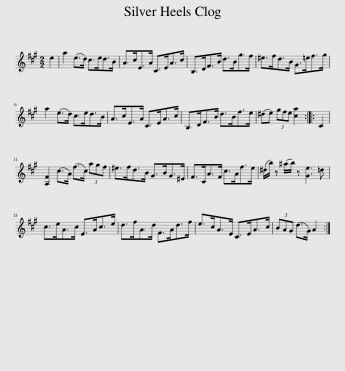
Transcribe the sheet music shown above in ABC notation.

X:1
L:1/8
M:2/2
I:linebreak $
K:A
V:1 treble
V:1
 e2 | a2 (e>d) c>ed>B | A>cE>A C>EA>c | B,>DF>B d>Bg>f | ^e>fd>B G>=ef>g |$ %5
 a2 (e>d) c>ed>B | A>cE>A C>EA>c | B,>DF>B d>Bf>e | (^de) (3gfe [ca]2 :: C2 |$ %10
 [A,F]2 (c>A) (f>c) (3agf | ^e>fd>B G>BG>^E | F>CA>F c>Af>e | (^d/b/) z (^a/b/) z [Ge]3 =d |$ c>eA>c E>Ac>e | %15
 d>fA>d F>Ad>f | e>cA>E C>EA>c | (3BAG (d>G) A2 :| %18
